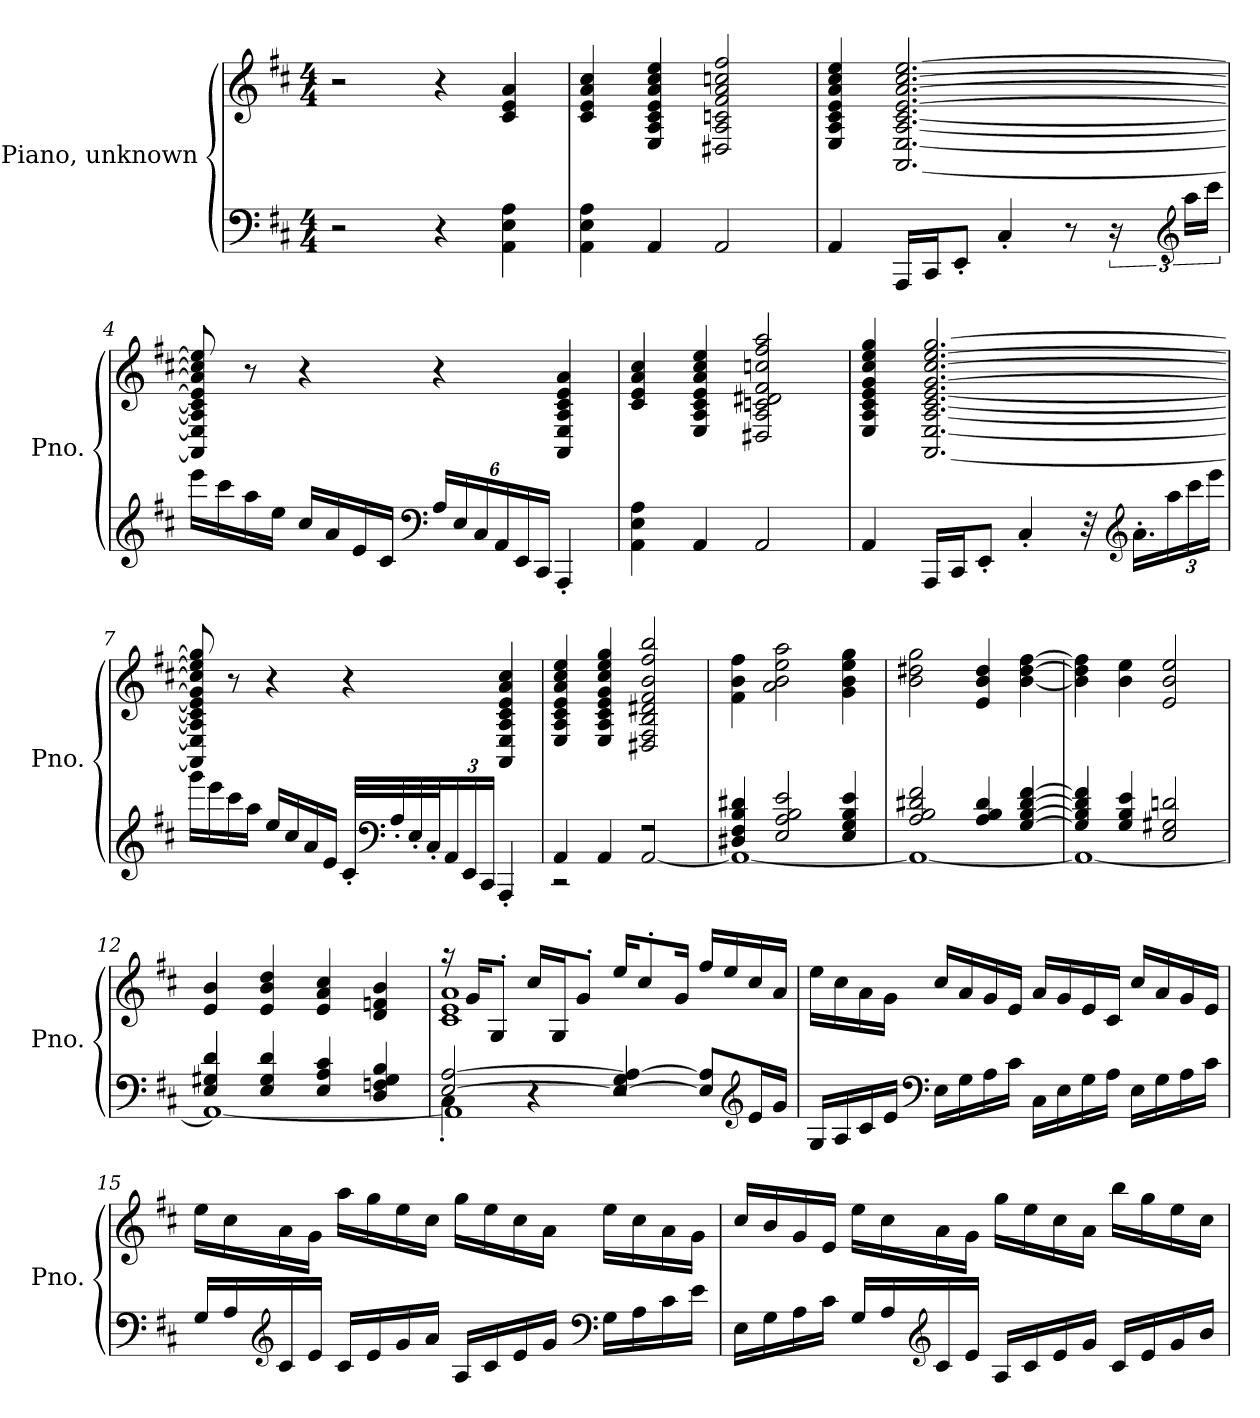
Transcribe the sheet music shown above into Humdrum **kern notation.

**kern	**kern
*part1	*part1
*staff2	*staff1
*I"Piano, unknown	*
*I'Pno.	*
*clefF4	*clefG2
*k[f#c#]	*k[f#c#]
*M4/4	*M4/4
*MM120	*MM120
=1	=1
2r	2r
4r	4r
4AA\ 4E\ 4A\	4c#/ 4e/ 4a/
=2	=2
4AA\ 4E\ 4A\	4c#/ 4e/ 4a/ 4cc#/
4AA/	4E/ 4A/ 4c#/ 4e/ 4a/ 4cc#/ 4ee/
2AA/	2D#X/ 2A/ 2cn/ 2f#/ 2a/ 2ccn/ 2ff#/
=3	=3
4AA/	4E/ 4A/ 4c#/ 4e/ 4a/ 4cc#/ 4ee/
16AAA/LL	[2.AA/ [2.E/ [2.A/ [2.c#/ [2.e/ [2.a/ [2.cc#/ [2.ee/
16CC#/J	.
8EE'/J	.
4C#'/	.
8r	.
24r	.
*clefG2	*
24aa\LL	.
24ccc#\JJ	.
=4	=4
16eee\LL	8AA/] 8E/] 8A/] 8c#/] 8e/] 8a/] 8cc#/] 8ee/]
16ccc#\	.
16aa\	8r
16ee\JJ	.
16cc#/LL	4r
16a/	.
16e/	.
16c#/JJ	.
*clefF4	*
*Xbrackettup	*
24A/LL	4r
24E/	.
24C#/	.
24AA/	.
24EE/	.
24CC#/JJ	.
4AAA'/	4AA/ 4E/ 4A/ 4c#/ 4e/ 4a/
!!LO:LB:g=z
=5	=5
4AA\ 4E\ 4A\	4c#/ 4e/ 4a/ 4cc#/
4AA/	4E/ 4A/ 4c#/ 4e/ 4a/ 4cc#/ 4ee/
2AA/	2D#X/ 2A/ 2cn/ 2d#X/ 2f#/ 2ccn/ 2ff#/ 2aa/
=6	=6
4AA/	4E/ 4A/ 4c#/ 4e/ 4g/ 4cc#/ 4ee/ 4gg/
16AAA/LL	[2.AA/ [2.E/ [2.A/ [2.c#/ [2.e/ [2.g/ [2.cc#/ [2.ee/ [2.gg/
16CC#/J	.
8EE'/J	.
4C#'/	.
32r	.
*clefG2	*
16.a'\LL	.
24aa\	.
24ccc#\	.
24eee\JJ	.
=7	=7
16ggg\LL	8AA/] 8E/] 8A/] 8c#/] 8e/] 8g/] 8cc#/] 8ee/] 8gg/]
16eee\	.
16ccc#\	8r
16aa\JJ	.
16ee/LL	4r
16cc#/	.
16a/	.
16e/JJ	.
32c#'/LLL	4r
*clefF4	*
32A'/	.
32E'/	.
32C#'/J	.
24AA/	.
24EE/	.
24CC#/JJ	.
4AAA'/	4AA/ 4E/ 4A/ 4c#/ 4e/ 4a/ 4cc#/
!!LO:LB:g=z
=8	=8
*^	*
4AA/	2r	4E/ 4A/ 4c#/ 4e/ 4a/ 4cc#/ 4ee/
4AA/	.	4E/ 4A/ 4c#/ 4e/ 4g/ 4cc#/ 4ee/ 4gg/
2r	[2AA/	2D#X/ 2F#/ 2B/ 2d#X/ 2f#/ 2b/ 2ff#/ 2bb/
=9	=9	=9
4D#X/ 4F#/ 4B/ 4d#X/	1AA_	4f#\ 4b\ 4ff#\
2E/ 2A/ 2B/ 2e/	.	2a\ 2b\ 2ee\ 2aa\
4E/ 4G/ 4B/ 4e/	.	4g\ 4b\ 4ee\ 4gg\
=10	=10	=10
2A/ 2B/ 2d#X/ 2f#/	1AA_	2b\ 2dd#X\ 2gg\
4A/ 4B/ 4d#/	.	4e/ 4b/ 4dd#/
[4G/ [4B/ [4d#/ [4f#/	.	[4b\ [4dd#\ [4ff#\
=11	=11	=11
4G/] 4B/] 4d#/] 4f#/]	1AA_	4b\] 4dd#\] 4ff#\]
4G/ 4B/ 4e/	.	4b\ 4ee\
2E/ 2G#X/ 2dn/	.	2e/ 2b/ 2ee/
=12	=12	=12
4E/ 4G#X/ 4d/	1AA_	4e/ 4b/
4E/ 4G#/ 4d/	.	4e/ 4b/ 4dd/
4E/ 4A/ 4c#/	.	4e/ 4a/ 4cc#/
4D/ 4Fn/ 4G#/ 4B/	.	4d/ 4fn/ 4b/
!!LO:LB:g=z
=13	=13	=13
*	*^	*^
[2E/ [2A/	4C#'\	1AA]	16r	1c# 1e 1a
.	.	.	16g/KL	.
.	.	.	8G'/J	.
.	4r	.	16cc#/LL	.
.	.	.	16G/J	.
.	.	.	8g'/J	.
4E/_ 4G/ 4A/_	2r	.	16ee/KL	.
.	.	.	8cc#'/	.
.	.	.	16g/Jk	.
8E/] 8A/]L	.	.	16ff#/LL	.
.	.	.	16ee/	.
*clefG2	*	*	*	*
16e/L	.	.	16cc#/	.
16g/JJ	.	.	16a/JJ	.
*v	*v	*v	*	*
*	*v	*v
=14	=14
16G/LL	16ee\LL
16A/	16cc#\
16c#/	16a\
16e/JJ	16g\JJ
*clefF4	*
16E\LL	16cc#/LL
16G\	16a/
16A\	16g/
16c#\JJ	16e/JJ
16C#\LL	16a/LL
16E\	16g/
16G\	16e/
16A\JJ	16c#/JJ
16E\LL	16cc#/LL
16G\	16a/
16A\	16g/
16c#\JJ	16e/JJ
!!LO:LB:g=z
=15	=15
16G/LL	16ee\LL
16A/	16cc#\
*clefG2	*
16c#/	16a\
16e/JJ	16g\JJ
16c#/LL	16aa\LL
16e/	16gg\
16g/	16ee\
16a/JJ	16cc#\JJ
16A/LL	16gg\LL
16c#/	16ee\
16e/	16cc#\
16g/JJ	16a\JJ
*clefF4	*
16G\LL	16ee\LL
16A\	16cc#\
16c#\	16a\
16e\JJ	16g\JJ
=16	=16
16E\LL	16cc#/LL
16G\	16b/
16A\	16g/
16c#\JJ	16e/JJ
16G/LL	16ee\LL
16A/	16cc#\
*clefG2	*
16c#/	16a\
16e/JJ	16g\JJ
16A/LL	16gg\LL
16c#/	16ee\
16e/	16cc#\
16g/JJ	16a\JJ
16c#/LL	16bb\LL
16e/	16gg\
16g/	16ee\
16b/JJ	16cc#\JJ
=	=
*-	*-
